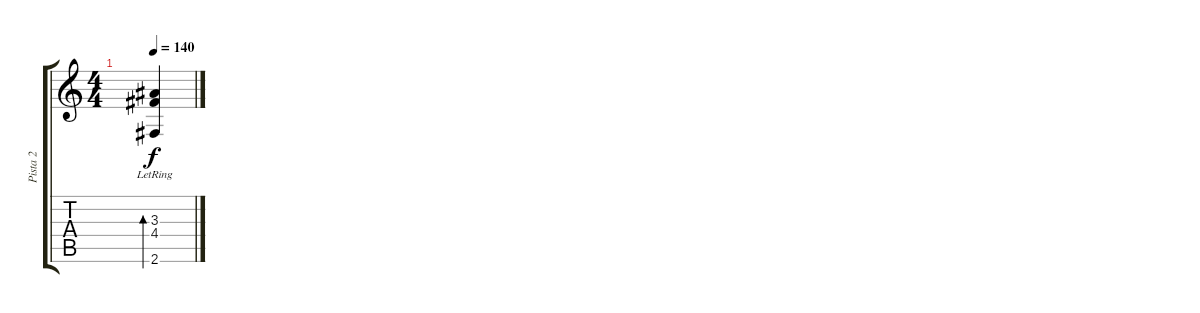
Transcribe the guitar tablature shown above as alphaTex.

\track ("Pista 2" "Pista 2") {instrument distortionguitar}
\staff {score tabs}
\tuning (E4 B3 G3 D3 A2 E2) {hide}
\ts (4 4)
\tempo 140
\clef g2
\ks c
(3.3 4.4{lr} 2.6).4{bd 240 dy f}
